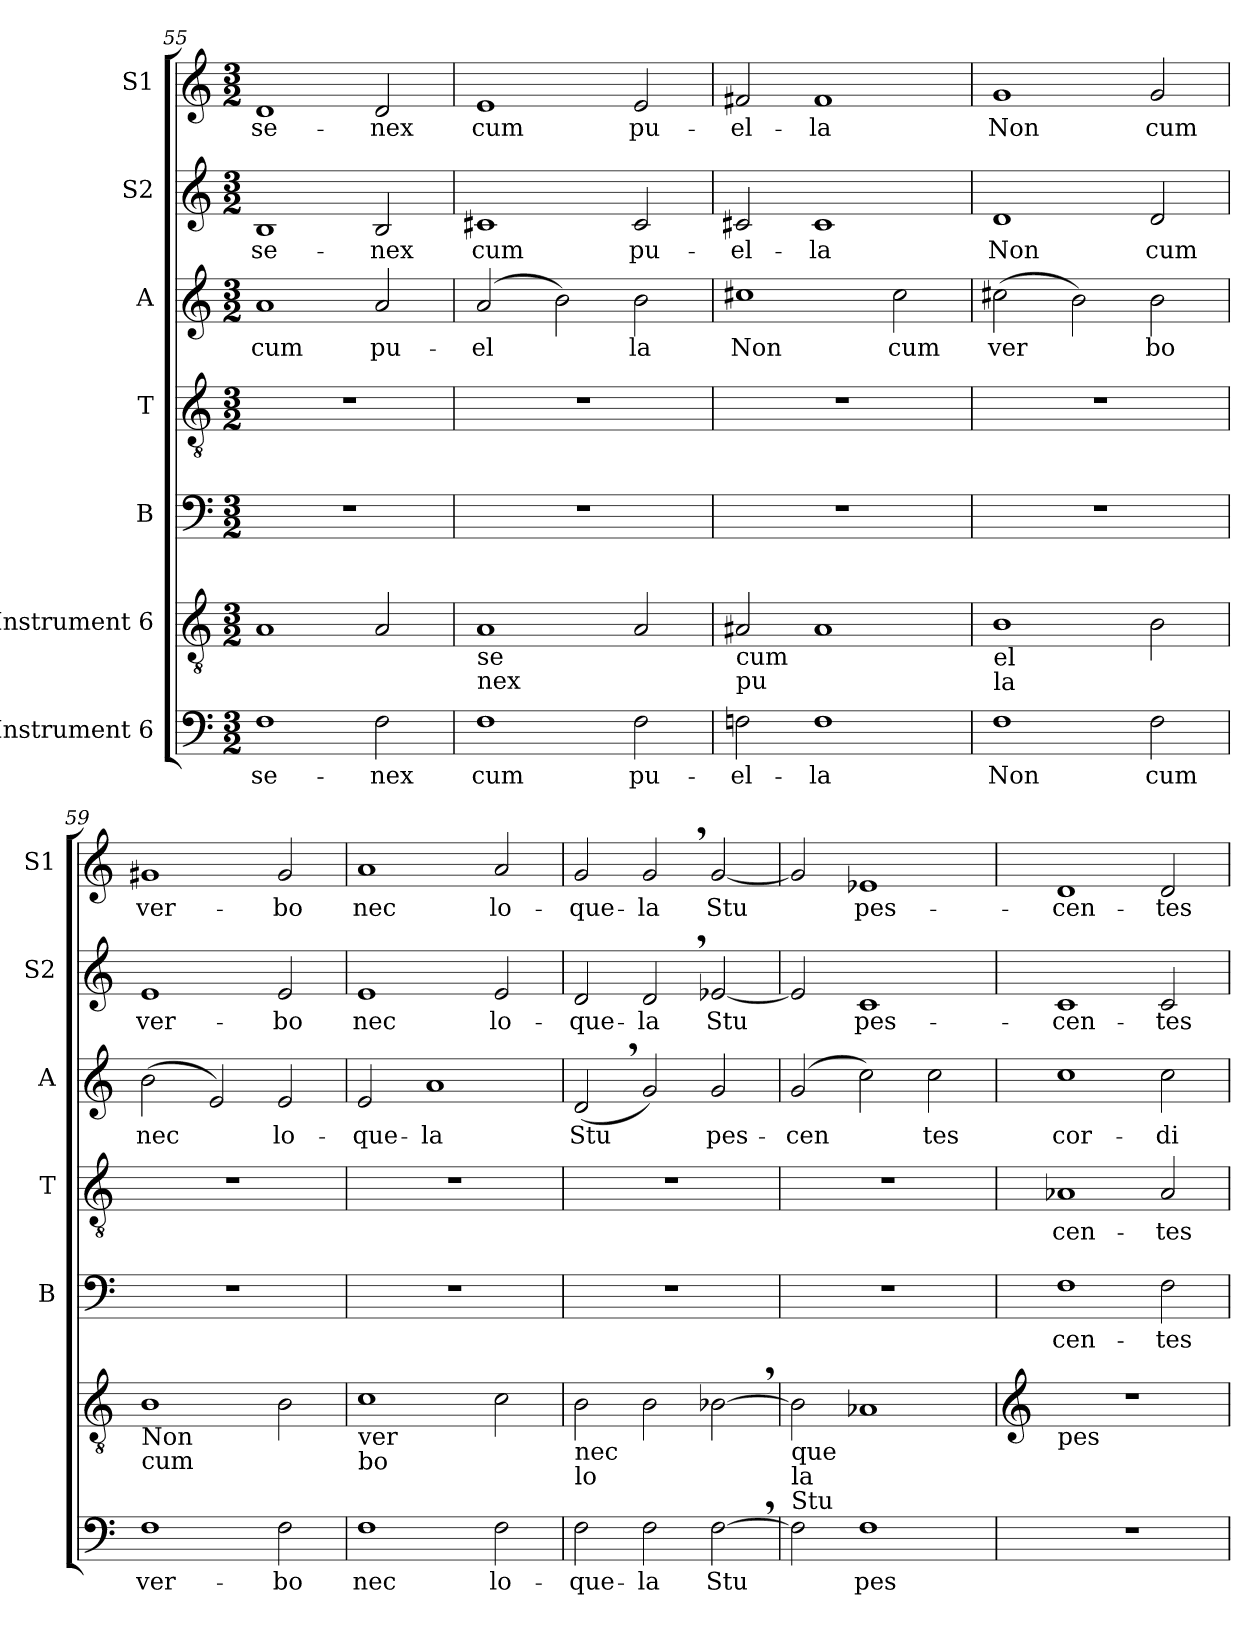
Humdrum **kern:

**kern	**text	**kern	**kern	**text	**kern	**text	**kern	**text	**kern	**text	**kern	**text
*part7	*part7	*part6	*part5	*part5	*part4	*part4	*part3	*part3	*part2	*part2	*part1	*part1
*staff7	*staff7	*staff6	*staff5	*staff5	*staff4	*staff4	*staff3	*staff3	*staff2	*staff2	*staff1	*staff1
*I"Instrument 6	*	*I"Instrument 6	*I"B	*	*I"T	*	*I"A	*	*I"S2	*	*I"S1	*
*	*	*	*I'B	*	*I'T	*	*I'A	*	*I'S2	*	*I'S1	*
!!LO:PB:g=z
*clefF4	*	*clefGv2	*clefF4	*	*clefGv2	*	*clefG2	*	*clefG2	*	*clefG2	*
*k[]	*	*k[]	*k[]	*	*k[]	*	*k[]	*	*k[]	*	*k[]	*
*C:	*	*C:	*C:	*	*C:	*	*C:	*	*C:	*	*C:	*
*M3/2	*	*M3/2	*M3/2	*	*M3/2	*	*M3/2	*	*M3/2	*	*M3/2	*
=55	=55	=55	=55	=55	=55	=55	=55	=55	=55	=55	=55	=55
!	!LO:LY:b	!	!	!	!	!	!	!LO:LY:b:cj	!	!LO:LY:b:cj	!	!LO:LY:b:cj
1F	se-	1A	1.r	.	1.r	.	1a	cum	1B	se-	1d	se-
!	!LO:LY:b	!	!	!	!	!	!	!LO:LY:b:cj	!	!LO:LY:b:cj	!	!LO:LY:b:cj
2F\	-nex	2A/	.	.	.	.	2a/	pu-	2B/	-nex	2d/	-nex
=56	=56	=56	=56	=56	=56	=56	=56	=56	=56	=56	=56	=56
!	!	!LO:TX:b:t=se	!	!	!	!	!	!	!	!	!	!
!	!	!LO:TX:b:t=nex	!	!	!	!	!	!	!	!	!	!
!	!LO:LY:b	!	!	!	!	!	!	!LO:LY:b:cj	!	!LO:LY:b:cj	!	!LO:LY:b:cj
1F	cum	1A	1.r	.	1.r	.	(>2a/	-el-	1c#X	cum	1e	cum
!	!	!	!	!	!	!	!	!LO:LY:b:cj	!	!	!	!
.	.	.	.	.	.	.	2b\)	--	.	.	.	.
!	!LO:LY:b	!	!	!	!	!	!	!LO:LY:b:cj	!	!LO:LY:b:cj	!	!LO:LY:b:cj
2F\	pu-	2A/	.	.	.	.	2b\	-la	2c#/	pu-	2e/	pu-
=57	=57	=57	=57	=57	=57	=57	=57	=57	=57	=57	=57	=57
!	!	!LO:TX:b:t=cum	!	!	!	!	!	!	!	!	!	!
!	!	!LO:TX:b:t=pu	!	!	!	!	!	!	!	!	!	!
!	!LO:LY:b	!	!	!	!	!	!	!LO:LY:b:cj	!	!LO:LY:b:cj	!	!LO:LY:b:cj
2Fn\	-el-	2A#X/	1.r	.	1.r	.	1cc#X	Non	2c#X/	-el-	2f#X/	-el-
!	!LO:LY:b	!	!	!	!	!	!	!	!	!LO:LY:b:cj	!	!LO:LY:b:cj
1F	-la	1A#	.	.	.	.	.	.	1c#	-la	1f#	-la
!	!	!	!	!	!	!	!	!LO:LY:b:cj	!	!	!	!
.	.	.	.	.	.	.	2cc#\	cum	.	.	.	.
=58	=58	=58	=58	=58	=58	=58	=58	=58	=58	=58	=58	=58
!	!	!LO:TX:b:t=el	!	!	!	!	!	!	!	!	!	!
!	!	!LO:TX:b:t=la	!	!	!	!	!	!	!	!	!	!
!	!LO:LY:b	!	!	!	!	!	!	!LO:LY:b:cj	!	!LO:LY:b:cj	!	!LO:LY:b:cj
1F	Non	1B	1.r	.	1.r	.	(>2cc#X\	ver-	1d	Non	1g	Non
!	!	!	!	!	!	!	!	!LO:LY:b:cj	!	!	!	!
.	.	.	.	.	.	.	2b\)	--	.	.	.	.
!	!LO:LY:b	!	!	!	!	!	!	!LO:LY:b:cj	!	!LO:LY:b:cj	!	!LO:LY:b:cj
2F\	cum	2B\	.	.	.	.	2b\	-bo	2d/	cum	2g/	cum
!!LO:PB:g=z
=59	=59	=59	=59	=59	=59	=59	=59	=59	=59	=59	=59	=59
!	!	!LO:TX:b:t=Non	!	!	!	!	!	!	!	!	!	!
!	!	!LO:TX:b:t=cum	!	!	!	!	!	!	!	!	!	!
!	!LO:LY:b	!	!	!	!	!	!	!LO:LY:b:cj	!	!LO:LY:b:cj	!	!LO:LY:b:cj
1F	ver-	1B	1.r	.	1.r	.	(>2b\	nec	1e	ver-	1g#X	ver-
!	!	!	!	!	!	!	!	!LO:LY:b:cj	!	!	!	!
.	.	.	.	.	.	.	2e/)	.	.	.	.	.
!	!LO:LY:b	!	!	!	!	!	!	!LO:LY:b:cj	!	!LO:LY:b:cj	!	!LO:LY:b:cj
2F\	-bo	2B\	.	.	.	.	2e/	lo-	2e/	-bo	2g#/	-bo
=60	=60	=60	=60	=60	=60	=60	=60	=60	=60	=60	=60	=60
!	!	!LO:TX:b:t=ver	!	!	!	!	!	!	!	!	!	!
!	!	!LO:TX:b:t=bo	!	!	!	!	!	!	!	!	!	!
!	!LO:LY:b	!	!	!	!	!	!	!LO:LY:b:cj	!	!LO:LY:b:cj	!	!LO:LY:b:cj
1F	nec	1c	1.r	.	1.r	.	2e/	-que-	1e	nec	1a	nec
!	!	!	!	!	!	!	!	!LO:LY:b:cj	!	!	!	!
.	.	.	.	.	.	.	1a	-la	.	.	.	.
!	!LO:LY:b	!	!	!	!	!	!	!	!	!LO:LY:b:cj	!	!LO:LY:b:cj
2F\	lo-	2c\	.	.	.	.	.	.	2e/	lo-	2a/	lo-
=61	=61	=61	=61	=61	=61	=61	=61	=61	=61	=61	=61	=61
!	!	!LO:TX:b:t=nec	!	!	!	!	!	!	!	!	!	!
!	!	!LO:TX:b:t=lo	!	!	!	!	!	!	!	!	!	!
!	!LO:LY:b	!	!	!	!	!	!	!LO:LY:b:cj	!	!LO:LY:b:cj	!	!LO:LY:b:cj
2F\	-que-	2B\	1.r	.	1.r	.	(<2d,>/	Stu-	2d/	-que-	2g/	-que-
!	!LO:LY:b	!	!	!	!	!	!	!LO:LY:b:cj	!	!LO:LY:b:cj	!	!LO:LY:b:cj
2F\	-la	2B\	.	.	.	.	2g/)	--	2d,>/	-la	2g,>/	-la
!	!LO:LY:b	!	!	!	!	!	!	!LO:LY:b:cj	!	!LO:LY:b:cj	!	!LO:LY:b:cj
[>2F,>\	Stu-	[>2B-X,>\	.	.	.	.	2g/	-pes-	[<2e-X/	Stu-	[<2g/	Stu-
=62	=62	=62	=62	=62	=62	=62	=62	=62	=62	=62	=62	=62
!	!	!LO:TX:b:t=que	!	!	!	!	!	!	!	!	!	!
!	!	!LO:TX:b:t=la	!	!	!	!	!	!	!	!	!	!
!	!	!LO:TX:b:t=Stu	!	!	!	!	!	!	!	!	!	!
!	!LO:LY:b	!	!	!	!	!	!	!LO:LY:b:cj	!	!LO:LY:b:cj	!	!LO:LY:b:cj
2F\]	--	2B-\]	1.r	.	1.r	.	(>2g/	-cen-	2e-/]	--	2g/]	--
!	!LO:LY:b	!	!	!	!	!	!	!LO:LY:b:cj	!	!LO:LY:b:cj	!	!LO:LY:b:cj
1F	-pes-	1A-X	.	.	.	.	2cc\)	--	1c	-pes-	1e-X	-pes-
!	!	!	!	!	!	!	!	!LO:LY:b:cj	!	!	!	!
.	.	.	.	.	.	.	2cc\	-tes	.	.	.	.
!!LO:PB:g=z
=63	=63	=63	=63	=63	=63	=63	=63	=63	=63	=63	=63	=63
*	*	*clefG2	*	*	*	*	*	*	*	*	*	*
!	!	!LO:TX:b:t=pes	!	!	!	!	!	!	!	!	!	!
!	!	!	!	!LO:LY:b:cj	!	!LO:LY:b:cj	!	!LO:LY:b:cj	!	!LO:LY:b:cj	!	!LO:LY:b:cj
1.r	.	1.r	1F	cen-	1A-X	cen-	1cc	cor-	1c	-cen-	1d	-cen-
!	!	!	!	!LO:LY:b:cj	!	!LO:LY:b:cj	!	!LO:LY:b:cj	!	!LO:LY:b:cj	!	!LO:LY:b:cj
.	.	.	2F\	-tes	2A-/	-tes	2cc\	-di-	2c/	-tes	2d/	-tes
=	=	=	=	=	=	=	=	=	=	=	=	=
*-	*-	*-	*-	*-	*-	*-	*-	*-	*-	*-	*-	*-
